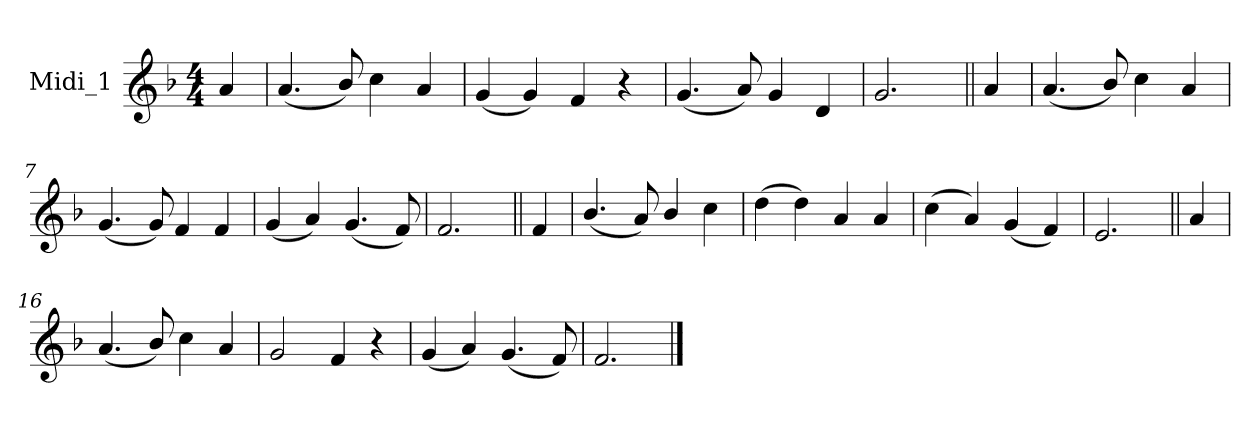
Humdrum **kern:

**kern
*part1
*staff1
*I"Midi_1
*clefG2
*k[b-]
*F:
*M4/4
=
4a
=1
(<4.a
8b-/)
4cc
4a
=2
(<4g
4g)
4f
4r
=3
(<4.g
8a)
4g
4d
=4
2.g
!!LO:LB:g=z
=5||
4a
=6
(<4.a
8b-/)
4cc
4a
=7
(<4.g
8g)
4f
4f
=8
(<4g
4a)
(<4.g
8f)
=9
2.f
!!LO:LB:g=z
=10||
4f
=11
(<4.b-/
8a)
4b-/
4cc
=12
(>4dd
4dd)
4a
4a
=13
(<4cc
4a)
(<4g
4f)
=14
2.e
!!LO:LB:g=z
=15||
4a
=16
(<4.a
8b-/)
4cc
4a
=17
2g
4f
4r
=18
(<4g
4a)
(<4.g
8f)
=19
2.f
==
*-
